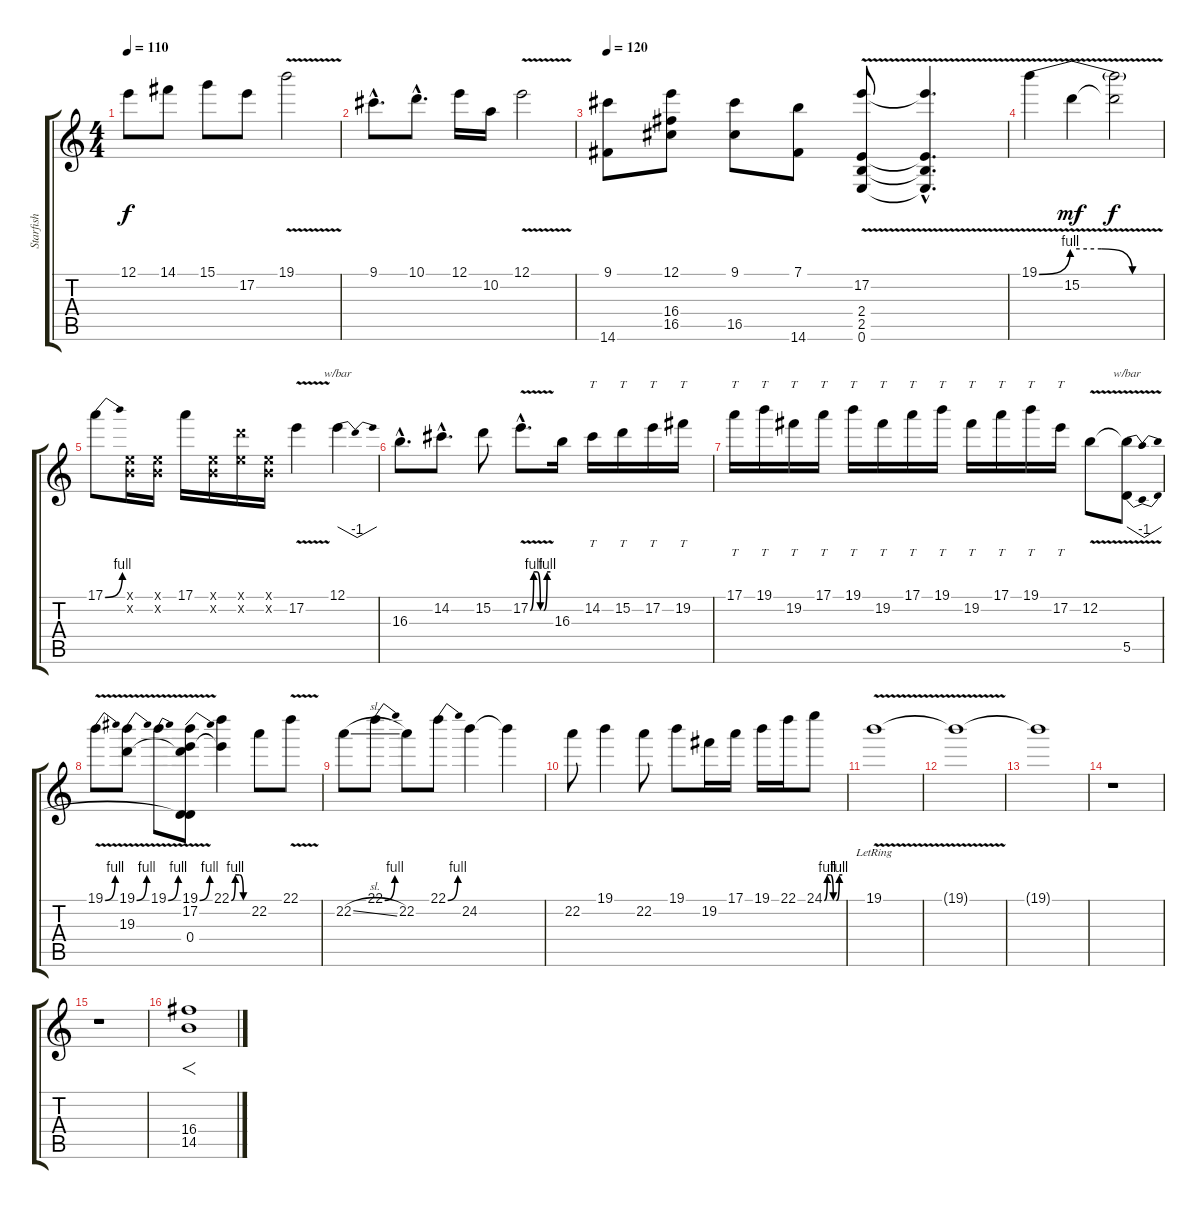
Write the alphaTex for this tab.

\track ("Starfish" "Starfish") {instrument electricguitarjazz}
\staff {score tabs}
\tuning (E4 B3 G3 D3 A2 E2) {hide}
\ts (4 4)
\tempo 110
\clef g2
\ks c
12.1.8{dy f} 14.1.8 15.1.8 17.2.8 19.1{v}.2 |
9.1{hac}.8{d} 10.1{hac}.8{d} 12.1.16 10.2.16 12.1{v}.2 |
\tempo 120
(9.1 14.6).8 (12.1 16.4 16.5).8 (9.1 16.5).8 (7.1 14.6).8 (17.2{v} 2.4 2.5 0.6).8 (17.2{hac t} 2.4{hac t} 2.5{hac t} 0.6{hac t}).4{d} |
19.1{be (custom 0 0 15 4 30 4 45 0 60 0) v}.4{volume 13 instrument overdrivenguitar} 15.2{v}.4{dy mf} (19.1{t} 15.2{t}).2{dy f} |
17.1{be (bend 0 0 60 4)}.8 (0.1{x} 0.2{x}).16 (0.1{x} 0.2{x}).16 17.1.16 (0.1{x} 0.2{x}).16 (0.1{x} 15.2{x}).16 (0.1{x} 0.2{x}).16 17.2{v}.4 12.1.4{tbe (dip default 0 0 30 -4 60 0)} |
16.3{hac}.8{d} 14.2{hac}.8{d} 15.2.8 17.2{be (custom 0 0 10 4 20 4 30 0 40 0 50 4 60 4) v hac}.8{d} 16.3.16 14.2.16{tt} 15.2.16{tt} 17.2.16{tt} 19.2.16{tt} |
17.1.16{tt} 19.1.16{tt} 19.2.16{tt} 17.1.16{tt} 19.1.16{tt} 19.2.16{tt} 17.1.16{tt} 19.1.16{tt} 19.2.16{tt} 17.1.16{tt} 19.1.16{tt} 17.2.16{tt} 12.2{v}.8 (12.2{t} 5.5{v}).8{tbe (dip default 0 0 30 -4 60 0)} |
19.1{be (bend 0 0 60 4) v}.8 (19.1{be (bend 0 0 60 4) v} 19.3{v}).8 19.1{be (bend 0 0 60 4) v}.8 (19.1{be (bend 0 0 60 4) v} 17.2 19.3{t} 0.4 5.5{t}).8 (22.1{be (custom 0 0 15 4 30 4 45 0 60 0)} 17.2{t}).4 22.2.8 22.1{v}.8 |
22.2{sl}.8 22.1{be (bend 0 0 60 4)}.8 22.2.8 22.1{be (bend 0 0 60 4)}.8 24.2.4 24.2{t}.4 |
22.2.8 19.1.4 22.2.8 19.1.8 19.2.16 17.1.16 19.1.16 22.1.16 24.1{be (custom 0 0 10 4 20 4 30 0 40 0 50 4 60 4)}.8 |
19.1{v lr}.1{volume 0} |
19.1{t}.1 |
19.1{t}.1 |
r.1 |
r.1 |
(16.4 14.5).1{f volume 12 balance 13 instrument guitarharmonics}
